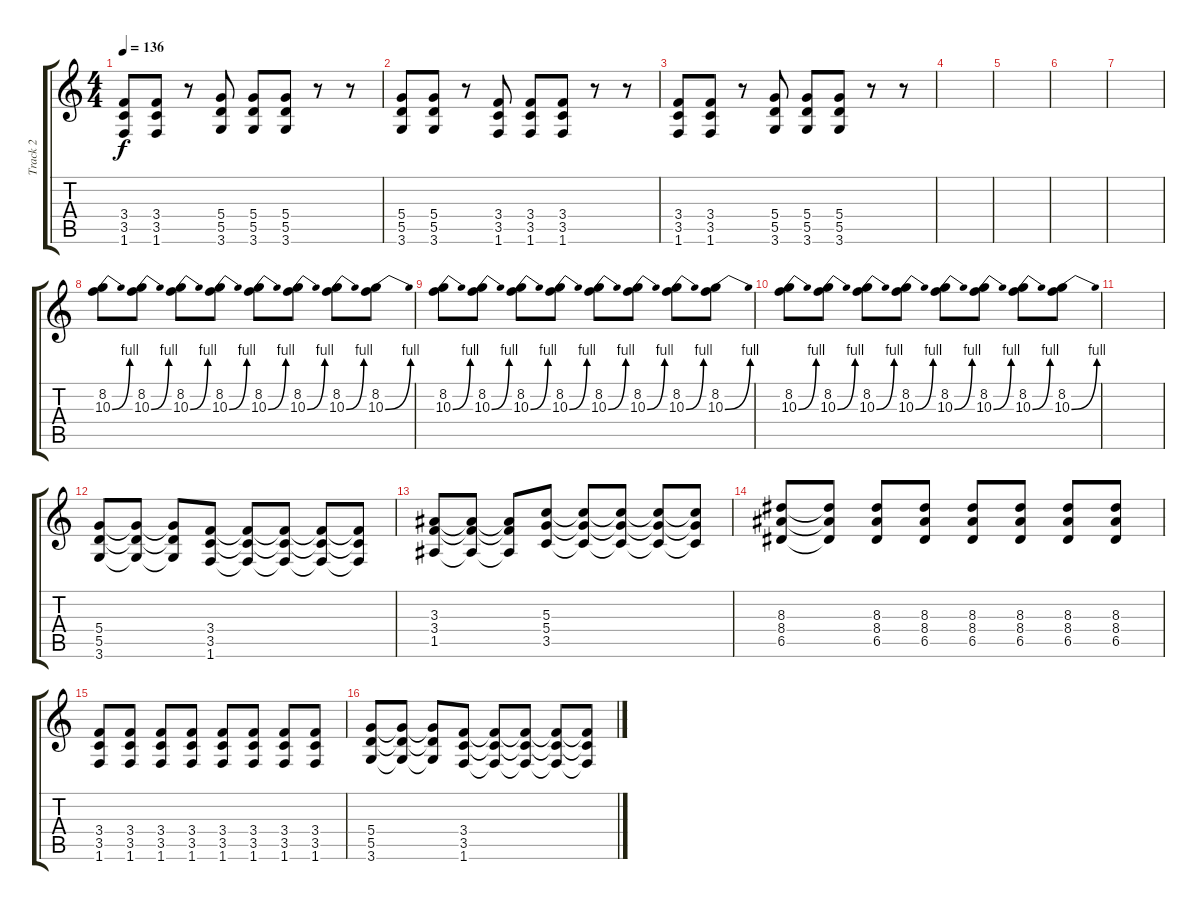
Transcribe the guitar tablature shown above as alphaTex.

\track ("Track 2" "Track 2") {instrument distortionguitar}
\staff {score tabs}
\tuning (E4 B3 G3 D3 A2 E2) {hide}
\ts (4 4)
\tempo 136
\clef g2
\ks c
(3.4 3.5 1.6).8{dy f} (3.4 3.5 1.6).8 r.8 (5.4 5.5 3.6).8 (5.4 5.5 3.6).8 (5.4 5.5 3.6).8 r.8 r.8 |
(5.4 5.5 3.6).8 (5.4 5.5 3.6).8 r.8 (3.4 3.5 1.6).8 (3.4 3.5 1.6).8 (3.4 3.5 1.6).8 r.8 r.8 |
(3.4 3.5 1.6).8 (3.4 3.5 1.6).8 r.8 (5.4 5.5 3.6).8 (5.4 5.5 3.6).8 (5.4 5.5 3.6).8 r.8 r.8 |
|
|
|
|
(8.2 10.3{be (bend 0 0 60 4)}).8 (8.2 10.3{be (bend 0 0 60 4)}).8 (8.2 10.3{be (bend 0 0 60 4)}).8 (8.2 10.3{be (bend 0 0 60 4)}).8 (8.2 10.3{be (bend 0 0 60 4)}).8 (8.2 10.3{be (bend 0 0 60 4)}).8 (8.2 10.3{be (bend 0 0 60 4)}).8 (8.2 10.3{be (bend 0 0 60 4)}).8 |
(8.2 10.3{be (bend 0 0 60 4)}).8 (8.2 10.3{be (bend 0 0 60 4)}).8 (8.2 10.3{be (bend 0 0 60 4)}).8 (8.2 10.3{be (bend 0 0 60 4)}).8 (8.2 10.3{be (bend 0 0 60 4)}).8 (8.2 10.3{be (bend 0 0 60 4)}).8 (8.2 10.3{be (bend 0 0 60 4)}).8 (8.2 10.3{be (bend 0 0 60 4)}).8 |
(8.2 10.3{be (bend 0 0 60 4)}).8 (8.2 10.3{be (bend 0 0 60 4)}).8 (8.2 10.3{be (bend 0 0 60 4)}).8 (8.2 10.3{be (bend 0 0 60 4)}).8 (8.2 10.3{be (bend 0 0 60 4)}).8 (8.2 10.3{be (bend 0 0 60 4)}).8 (8.2 10.3{be (bend 0 0 60 4)}).8 (8.2 10.3{be (bend 0 0 60 4)}).8 |
|
(5.4 5.5 3.6).8 (5.4{t} 5.5{t} 3.6{t}).8 (5.4{t} 5.5{t} 3.6{t}).8 (3.4 3.5 1.6).8 (3.4{t} 3.5{t} 1.6{t}).8 (3.4{t} 3.5{t} 1.6{t}).8 (3.4{t} 3.5{t} 1.6{t}).8 (3.4{t} 3.5{t} 1.6{t}).8 |
(3.3 3.4 1.5).8 (3.3{t} 3.4{t} 1.5{t}).8 (3.3{t} 3.4{t} 1.5{t}).8 (5.3 5.4 3.5).8 (5.3{t} 5.4{t} 3.5{t}).8 (5.3{t} 5.4{t} 3.5{t}).8 (5.3{t} 5.4{t} 3.5{t}).8 (5.3{t} 5.4{t} 3.5{t}).8 |
(8.3 8.4 6.5).8 (8.3{t} 8.4{t} 6.5{t}).8 (8.3 8.4 6.5).8 (8.3 8.4 6.5).8 (8.3 8.4 6.5).8 (8.3 8.4 6.5).8 (8.3 8.4 6.5).8 (8.3 8.4 6.5).8 |
(3.4 3.5 1.6).8 (3.4 3.5 1.6).8 (3.4 3.5 1.6).8 (3.4 3.5 1.6).8 (3.4 3.5 1.6).8 (3.4 3.5 1.6).8 (3.4 3.5 1.6).8 (3.4 3.5 1.6).8 |
(5.4 5.5 3.6).8 (5.4{t} 5.5{t} 3.6{t}).8 (5.4{t} 5.5{t} 3.6{t}).8 (3.4 3.5 1.6).8 (3.4{t} 3.5{t} 1.6{t}).8 (3.4{t} 3.5{t} 1.6{t}).8 (3.4{t} 3.5{t} 1.6{t}).8 (3.4{t} 3.5{t} 1.6{t}).8
